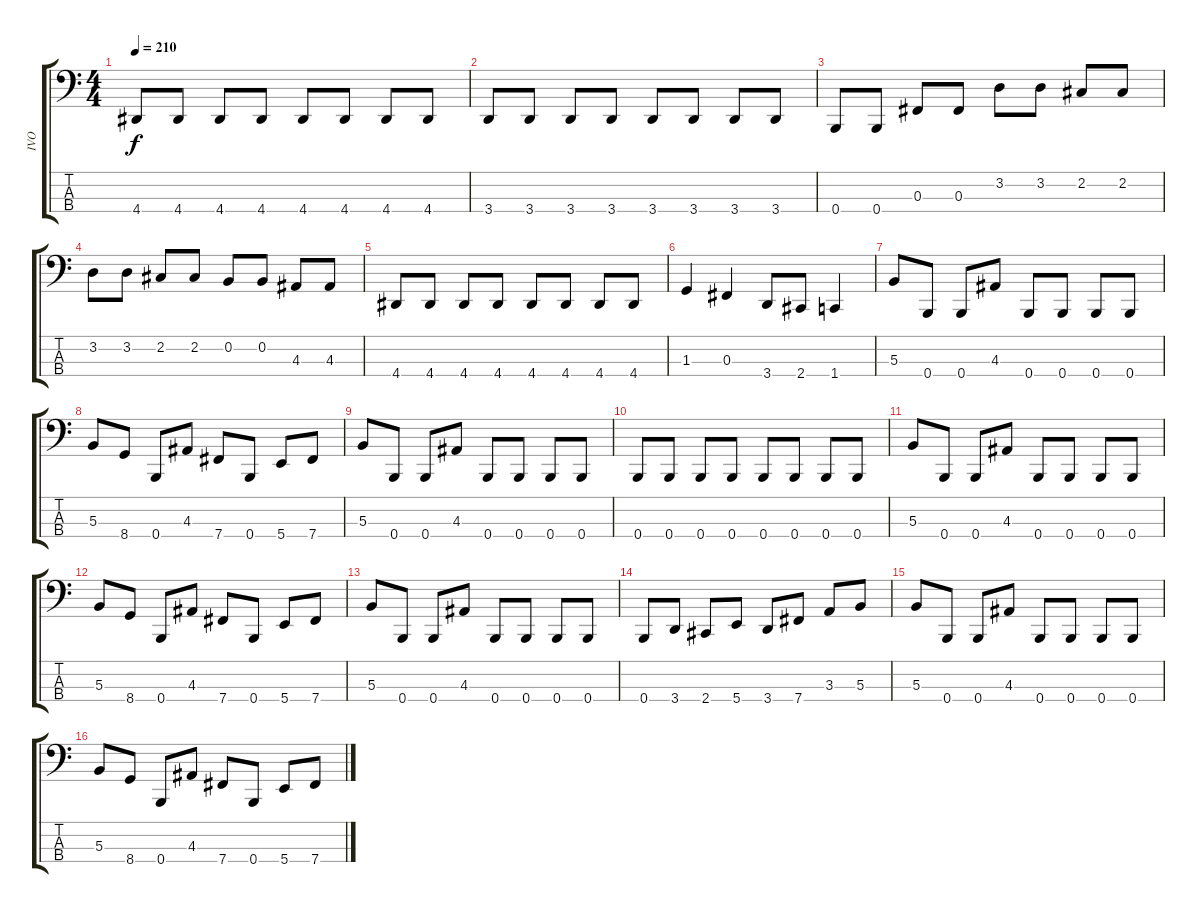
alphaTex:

\track ("IVO" "IVO") {instrument electricbasspick}
\staff {score tabs}
\tuning (E2 B1 Gb1 B0) {hide}
\ts (4 4)
\tempo 210
\clef f4
\ks c
4.4.8{dy f} 4.4.8 4.4.8 4.4.8 4.4.8 4.4.8 4.4.8 4.4.8 |
3.4.8 3.4.8 3.4.8 3.4.8 3.4.8 3.4.8 3.4.8 3.4.8 |
0.4.8 0.4.8 0.3.8 0.3.8 3.2.8 3.2.8 2.2.8 2.2.8 |
3.2.8 3.2.8 2.2.8 2.2.8 0.2.8 0.2.8 4.3.8 4.3.8 |
4.4.8 4.4.8 4.4.8 4.4.8 4.4.8 4.4.8 4.4.8 4.4.8 |
1.3.4 0.3.4 3.4.8 2.4.8 1.4.4 |
5.3.8 0.4.8 0.4.8 4.3.8 0.4.8 0.4.8 0.4.8 0.4.8 |
5.3.8 8.4.8 0.4.8 4.3.8 7.4.8 0.4.8 5.4.8 7.4.8 |
5.3.8 0.4.8 0.4.8 4.3.8 0.4.8 0.4.8 0.4.8 0.4.8 |
0.4.8 0.4.8 0.4.8 0.4.8 0.4.8 0.4.8 0.4.8 0.4.8 |
5.3.8 0.4.8 0.4.8 4.3.8 0.4.8 0.4.8 0.4.8 0.4.8 |
5.3.8 8.4.8 0.4.8 4.3.8 7.4.8 0.4.8 5.4.8 7.4.8 |
5.3.8 0.4.8 0.4.8 4.3.8 0.4.8 0.4.8 0.4.8 0.4.8 |
0.4.8 3.4.8 2.4.8 5.4.8 3.4.8 7.4.8 3.3.8 5.3.8 |
5.3.8 0.4.8 0.4.8 4.3.8 0.4.8 0.4.8 0.4.8 0.4.8 |
5.3.8 8.4.8 0.4.8 4.3.8 7.4.8 0.4.8 5.4.8 7.4.8
